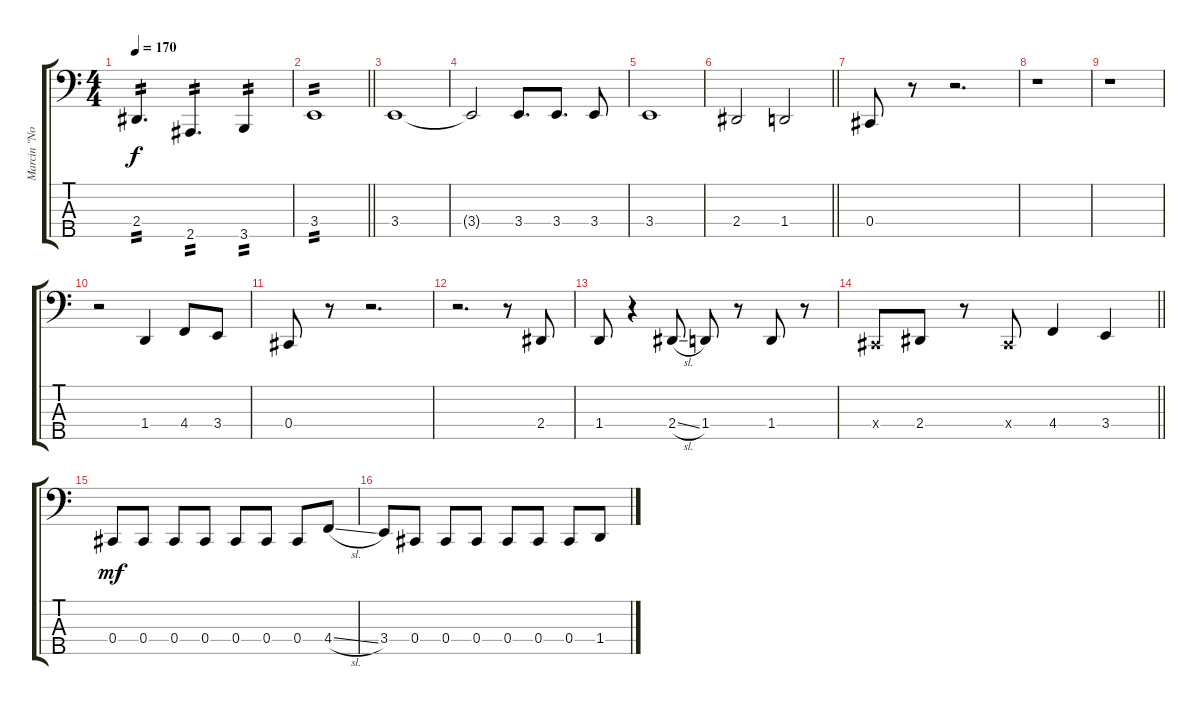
\track ("Marcin \"Novy\" Nowak " "Marcin \"No") {instrument electricbassfinger}
\staff {score tabs}
\tuning (E2 B1 Gb1 Db1 Ab0) {hide}
\ts (4 4)
\tempo 170
\clef f4
\ks c
2.4.4{d tp 2 dy f} 2.5.4{d tp 2} 3.5.4{tp 2} |
\barLineRight lightlight
3.4.1{tp 2} |
3.4.1 |
3.4{t}.2 3.4.8{d} 3.4.8{d} 3.4.8 |
3.4.1 |
\barLineRight lightlight
2.4.2 1.4.2 |
0.4.8 r.8 r.2{d} |
r.1 |
r.1 |
r.2 1.4.4 4.4.8 3.4.8 |
0.4.8 r.8 r.2{d} |
r.2{d} r.8 2.4.8 |
1.4.8 r.4 2.4{sl}.8 1.4.8 r.8 1.4.8 r.8 |
\barLineRight lightlight
0.4{x}.8 2.4.8 r.8 0.4{x}.8 4.4.4 3.4.4 |
0.4.8{dy mf} 0.4.8 0.4.8 0.4.8 0.4.8 0.4.8 0.4.8 4.4{sl}.8 |
3.4.8 0.4.8 0.4.8 0.4.8 0.4.8 0.4.8 0.4.8 1.4.8
